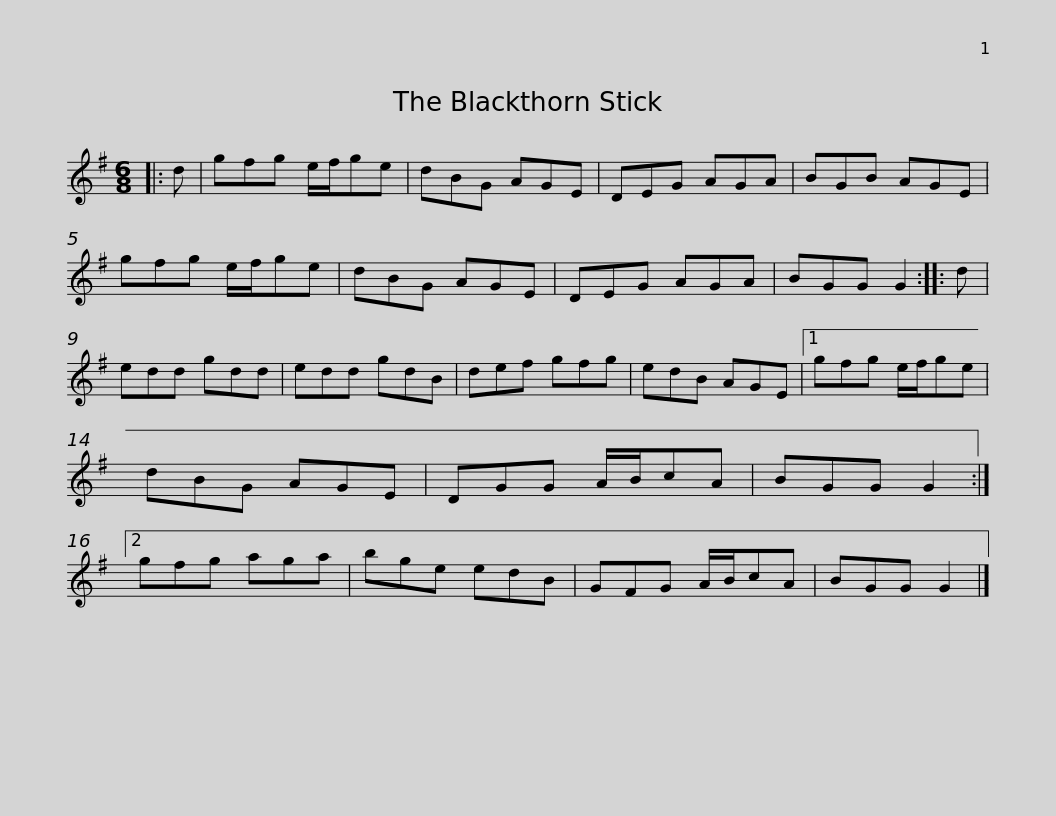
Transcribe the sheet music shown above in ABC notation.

X:1
L:1/8
M:6/8
I:linebreak $
K:G
V:1 treble
V:1
|: d | gfg e/f/ge | dBG AGE | DEG AGA | BGB AGE | %5
 gfg e/f/ge | dBG AGE |$ DEG AGA | BGG G2 :: d | %10
 edd gdd | edd gdB | def gfg | edB AGE |1 gfg e/f/ge |$ %15
 dBG AGE | DGG A/B/cA | BGG G2 :|2 gfg aga | bge edB | %20
 GFG A/B/cA | BGG G2 |] %22
